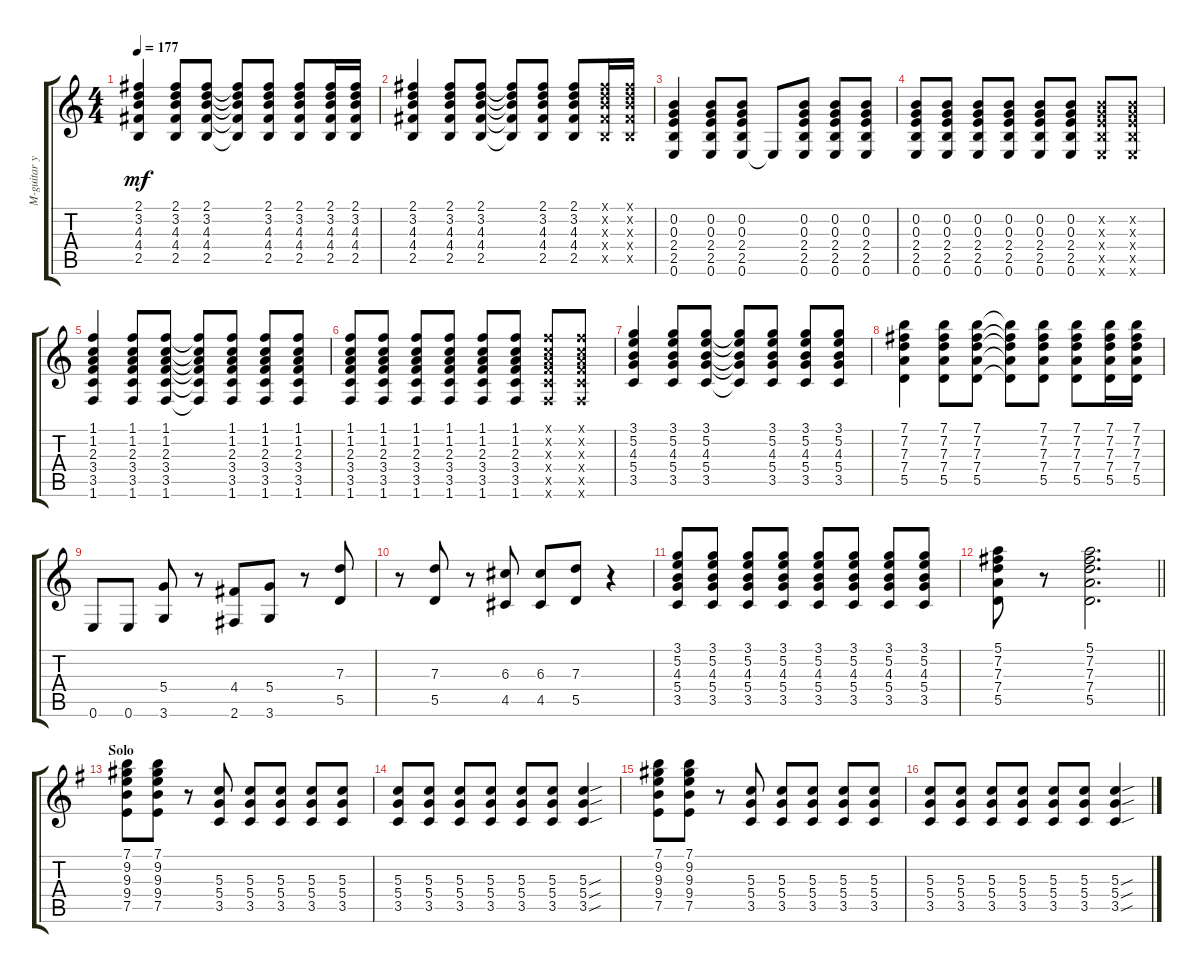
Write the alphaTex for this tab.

\track ("M-guitar yui hirasawa" "M-guitar y") {instrument overdrivenguitar}
\staff {score tabs}
\tuning (E4 B3 G3 D3 A2 E2) {hide}
\ts (4 4)
\tempo 177
\clef g2
\ks c
(2.1 3.2 4.3 4.4 2.5).4{dy mf} (2.1 3.2 4.3 4.4 2.5).8 (2.1 3.2 4.3 4.4 2.5).8 (2.1{t} 3.2{t} 4.3{t} 4.4{t} 2.5{t}).8 (2.1 3.2 4.3 4.4 2.5).8 (2.1 3.2 4.3 4.4 2.5).8 (2.1 3.2 4.3 4.4 2.5).16 (2.1 3.2 4.3 4.4 2.5).16 |
(2.1 3.2 4.3 4.4 2.5).4 (2.1 3.2 4.3 4.4 2.5).8 (2.1 3.2 4.3 4.4 2.5).8 (2.1{t} 3.2{t} 4.3{t} 4.4{t} 2.5{t}).8 (2.1 3.2 4.3 4.4 2.5).8 (2.1 3.2 4.3 4.4 2.5).8 (2.1{x} 3.2{x} 4.3{x} 4.4{x} 2.5{x}).16 (2.1{x} 3.2{x} 4.3{x} 4.4{x} 2.5{x}).16 |
(0.2 0.3 2.4 2.5 0.6).4 (0.2 0.3 2.4 2.5 0.6).8 (0.2 0.3 2.4 2.5 0.6).8 0.6{t}.8 (0.2 0.3 2.4 2.5 0.6).8 (0.2 0.3 2.4 2.5 0.6).8 (0.2 0.3 2.4 2.5 0.6).8 |
(0.2 0.3 2.4 2.5 0.6).8 (0.2 0.3 2.4 2.5 0.6).8 (0.2 0.3 2.4 2.5 0.6).8 (0.2 0.3 2.4 2.5 0.6).8 (0.2 0.3 2.4 2.5 0.6).8 (0.2 0.3 2.4 2.5 0.6).8 (0.2{x} 0.3{x} 2.4{x} 2.5{x} 0.6{x}).8 (0.2{x} 0.3{x} 2.4{x} 2.5{x} 0.6{x}).8 |
(1.1 1.2 2.3 3.4 3.5 1.6).4 (1.1 1.2 2.3 3.4 3.5 1.6).8 (1.1 1.2 2.3 3.4 3.5 1.6).8 (1.1{t} 1.2{t} 2.3{t} 3.4{t} 3.5{t} 1.6{t}).8 (1.1 1.2 2.3 3.4 3.5 1.6).8 (1.1 1.2 2.3 3.4 3.5 1.6).8 (1.1 1.2 2.3 3.4 3.5 1.6).8 |
(1.1 1.2 2.3 3.4 3.5 1.6).8 (1.1 1.2 2.3 3.4 3.5 1.6).8 (1.1 1.2 2.3 3.4 3.5 1.6).8 (1.1 1.2 2.3 3.4 3.5 1.6).8 (1.1 1.2 2.3 3.4 3.5 1.6).8 (1.1 1.2 2.3 3.4 3.5 1.6).8 (1.1{x} 1.2{x} 2.3{x} 3.4{x} 3.5{x} 1.6{x}).8 (1.1{x} 1.2{x} 2.3{x} 3.4{x} 3.5{x} 1.6{x}).8 |
(3.1 5.2 4.3 5.4 3.5).4 (3.1 5.2 4.3 5.4 3.5).8 (3.1 5.2 4.3 5.4 3.5).8 (3.1{t} 5.2{t} 4.3{t} 5.4{t} 3.5{t}).8 (3.1 5.2 4.3 5.4 3.5).8 (3.1 5.2 4.3 5.4 3.5).8 (3.1 5.2 4.3 5.4 3.5).8 |
(7.1 7.2 7.3 7.4 5.5).4 (7.1 7.2 7.3 7.4 5.5).8 (7.1 7.2 7.3 7.4 5.5).8 (7.1{t} 7.2{t} 7.3{t} 7.4{t} 5.5{t}).8 (7.1 7.2 7.3 7.4 5.5).8 (7.1 7.2 7.3 7.4 5.5).8 (7.1 7.2 7.3 7.4 5.5).16 (7.1 7.2 7.3 7.4 5.5).16 |
0.6.8 0.6.8 (5.4 3.6).8 r.8 (4.4 2.6).8 (5.4 3.6).8 r.8 (7.3 5.5).8 |
r.8 (7.3 5.5).8 r.8 (6.3 4.5).8 (6.3 4.5).8 (7.3 5.5).8 r.4 |
(3.1 5.2 4.3 5.4 3.5).8 (3.1 5.2 4.3 5.4 3.5).8 (3.1 5.2 4.3 5.4 3.5).8 (3.1 5.2 4.3 5.4 3.5).8 (3.1 5.2 4.3 5.4 3.5).8 (3.1 5.2 4.3 5.4 3.5).8 (3.1 5.2 4.3 5.4 3.5).8 (3.1 5.2 4.3 5.4 3.5).8 |
\barLineRight lightlight
(5.1 7.2 7.3 7.4 5.5).8 r.8 (5.1 7.2 7.3 7.4 5.5).2{d} |
\section ("" "Solo")
\ks eminor
(7.1 9.2 9.3 9.4 7.5).8 (7.1 9.2 9.3 9.4 7.5).8 r.8 (5.3 5.4 3.5).8 (5.3 5.4 3.5).8 (5.3 5.4 3.5).8 (5.3 5.4 3.5).8 (5.3 5.4 3.5).8 |
(5.3 5.4 3.5).8 (5.3 5.4 3.5).8 (5.3 5.4 3.5).8 (5.3 5.4 3.5).8 (5.3 5.4 3.5).8 (5.3 5.4 3.5).8 (5.3{sou} 5.4{sou} 3.5{sou}).4 |
(7.1 9.2 9.3 9.4 7.5).8 (7.1 9.2 9.3 9.4 7.5).8 r.8 (5.3 5.4 3.5).8 (5.3 5.4 3.5).8 (5.3 5.4 3.5).8 (5.3 5.4 3.5).8 (5.3 5.4 3.5).8 |
(5.3 5.4 3.5).8 (5.3 5.4 3.5).8 (5.3 5.4 3.5).8 (5.3 5.4 3.5).8 (5.3 5.4 3.5).8 (5.3 5.4 3.5).8 (5.3{sou} 5.4{sou} 3.5{sou}).4
